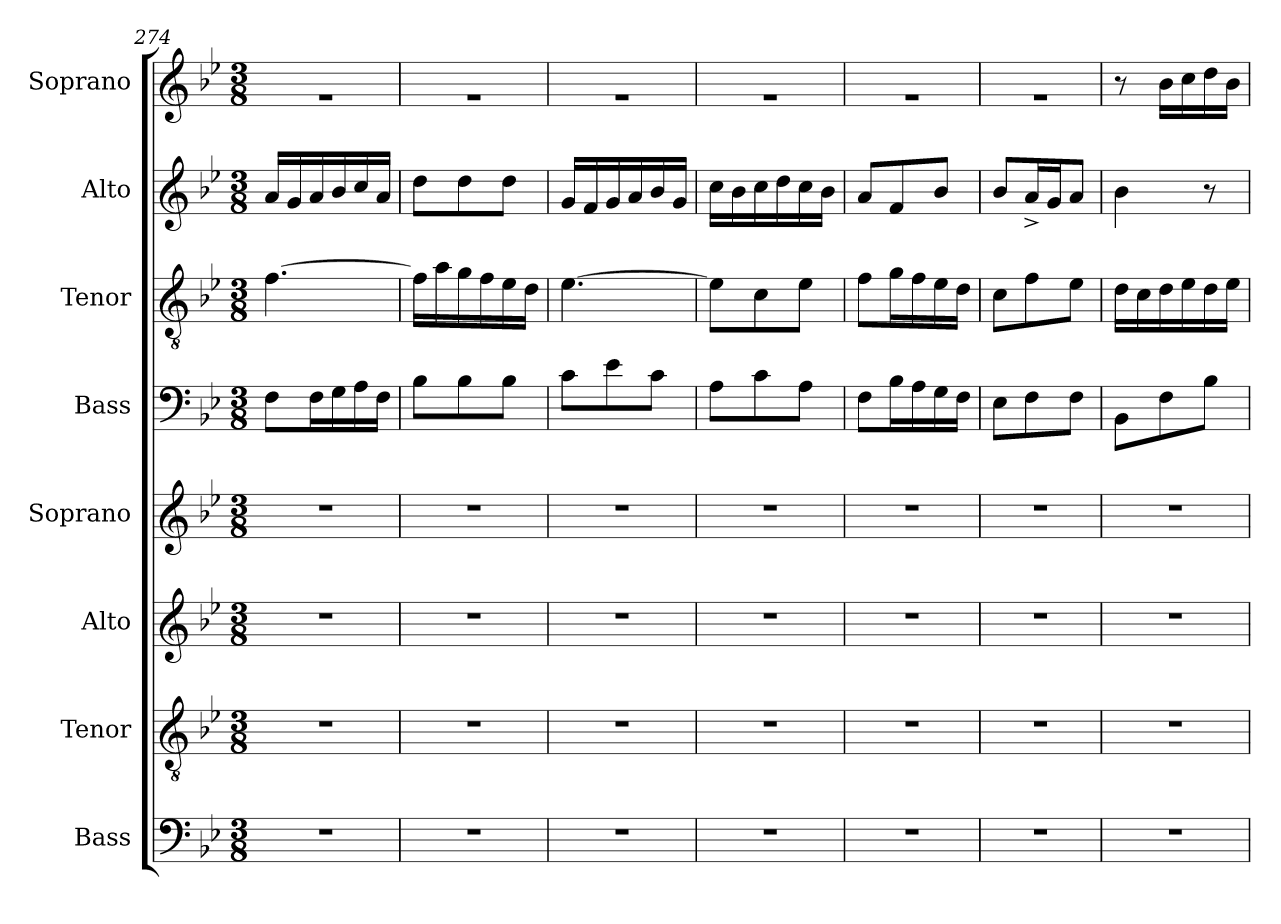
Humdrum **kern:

**kern	**kern	**kern	**kern	**kern	**kern	**kern	**kern
*part8	*part7	*part6	*part5	*part4	*part3	*part2	*part1
*staff8	*staff7	*staff6	*staff5	*staff4	*staff3	*staff2	*staff1
*I"Bass	*I"Tenor	*I"Alto	*I"Soprano	*I"Bass	*I"Tenor	*I"Alto	*I"Soprano
*clefF4	*clefGv2	*clefG2	*clefG2	*clefF4	*clefGv2	*clefG2	*clefG2
*k[b-e-]	*k[b-e-]	*k[b-e-]	*k[b-e-]	*k[b-e-]	*k[b-e-]	*k[b-e-]	*k[b-e-]
*B-:	*B-:	*B-:	*B-:	*B-:	*B-:	*B-:	*B-:
*M3/8	*M3/8	*M3/8	*M3/8	*M3/8	*M3/8	*M3/8	*M3/8
=274	=274	=274	=274	=274	=274	=274	=274
!	!	!	!	!	!	!	!LO:N:vis=1
4.r	4.r	4.r	4.r	8F\L	[>4.f\	16a/LL	4.ra
.	.	.	.	.	.	16g/	.
.	.	.	.	16F\L	.	16a/	.
.	.	.	.	16G\	.	16b-/	.
.	.	.	.	16A\	.	16cc/	.
.	.	.	.	16F\JJ	.	16a/JJ	.
=275	=275	=275	=275	=275	=275	=275	=275
!	!	!	!	!	!	!	!LO:N:vis=1
4.r	4.r	4.r	4.r	8B-\L	16f\LL]	8dd\L	4.ra
.	.	.	.	.	16a\	.	.
.	.	.	.	8B-\	16g\	8dd\	.
.	.	.	.	.	16f\	.	.
.	.	.	.	8B-\J	16e-\	8dd\J	.
.	.	.	.	.	16d\JJ	.	.
=276	=276	=276	=276	=276	=276	=276	=276
!	!	!	!	!	!	!	!LO:N:vis=1
4.r	4.r	4.r	4.r	8c\L	[>4.e-\	16g/LL	4.ra
.	.	.	.	.	.	16f/	.
.	.	.	.	8e-\	.	16g/	.
.	.	.	.	.	.	16a/	.
.	.	.	.	8c\J	.	16b-/	.
.	.	.	.	.	.	16g/JJ	.
=277	=277	=277	=277	=277	=277	=277	=277
!	!	!	!	!	!	!	!LO:N:vis=1
4.r	4.r	4.r	4.r	8A\L	8e-\L]	16cc\LL	4.ra
.	.	.	.	.	.	16b-\	.
.	.	.	.	8c\	8c\	16cc\	.
.	.	.	.	.	.	16dd\	.
.	.	.	.	8A\J	8e-\J	16cc\	.
.	.	.	.	.	.	16b-\JJ	.
!!LO:PB:g=z
=278	=278	=278	=278	=278	=278	=278	=278
!	!	!	!	!	!	!	!LO:N:vis=1
4.r	4.r	4.r	4.r	8F\L	8f\L	8a/L	4.ra
.	.	.	.	16B-\L	16g\L	8f/	.
.	.	.	.	16A\	16f\	.	.
.	.	.	.	16G\	16e-\	8b-/J	.
.	.	.	.	16F\JJ	16d\JJ	.	.
=279	=279	=279	=279	=279	=279	=279	=279
!	!	!	!	!	!	!	!LO:N:vis=1
4.r	4.r	4.r	4.r	8E-\L	8c\L	8b-/L	4.ra
.	.	.	.	8F\	8f\	16a^</L	.
.	.	.	.	.	.	16g/J	.
.	.	.	.	8F\J	8e-\J	8a/J	.
=280	=280	=280	=280	=280	=280	=280	=280
4.r	4.r	4.r	4.r	8BB-\L	16d\LL	4b-\	8r
.	.	.	.	.	16c\	.	.
.	.	.	.	8F\	16d\	.	16b-\LL
.	.	.	.	.	16e-\	.	16cc\
.	.	.	.	8B-\J	16d\	8r	16dd\
.	.	.	.	.	16e-\JJ	.	16b-\JJ
=	=	=	=	=	=	=	=
*-	*-	*-	*-	*-	*-	*-	*-
